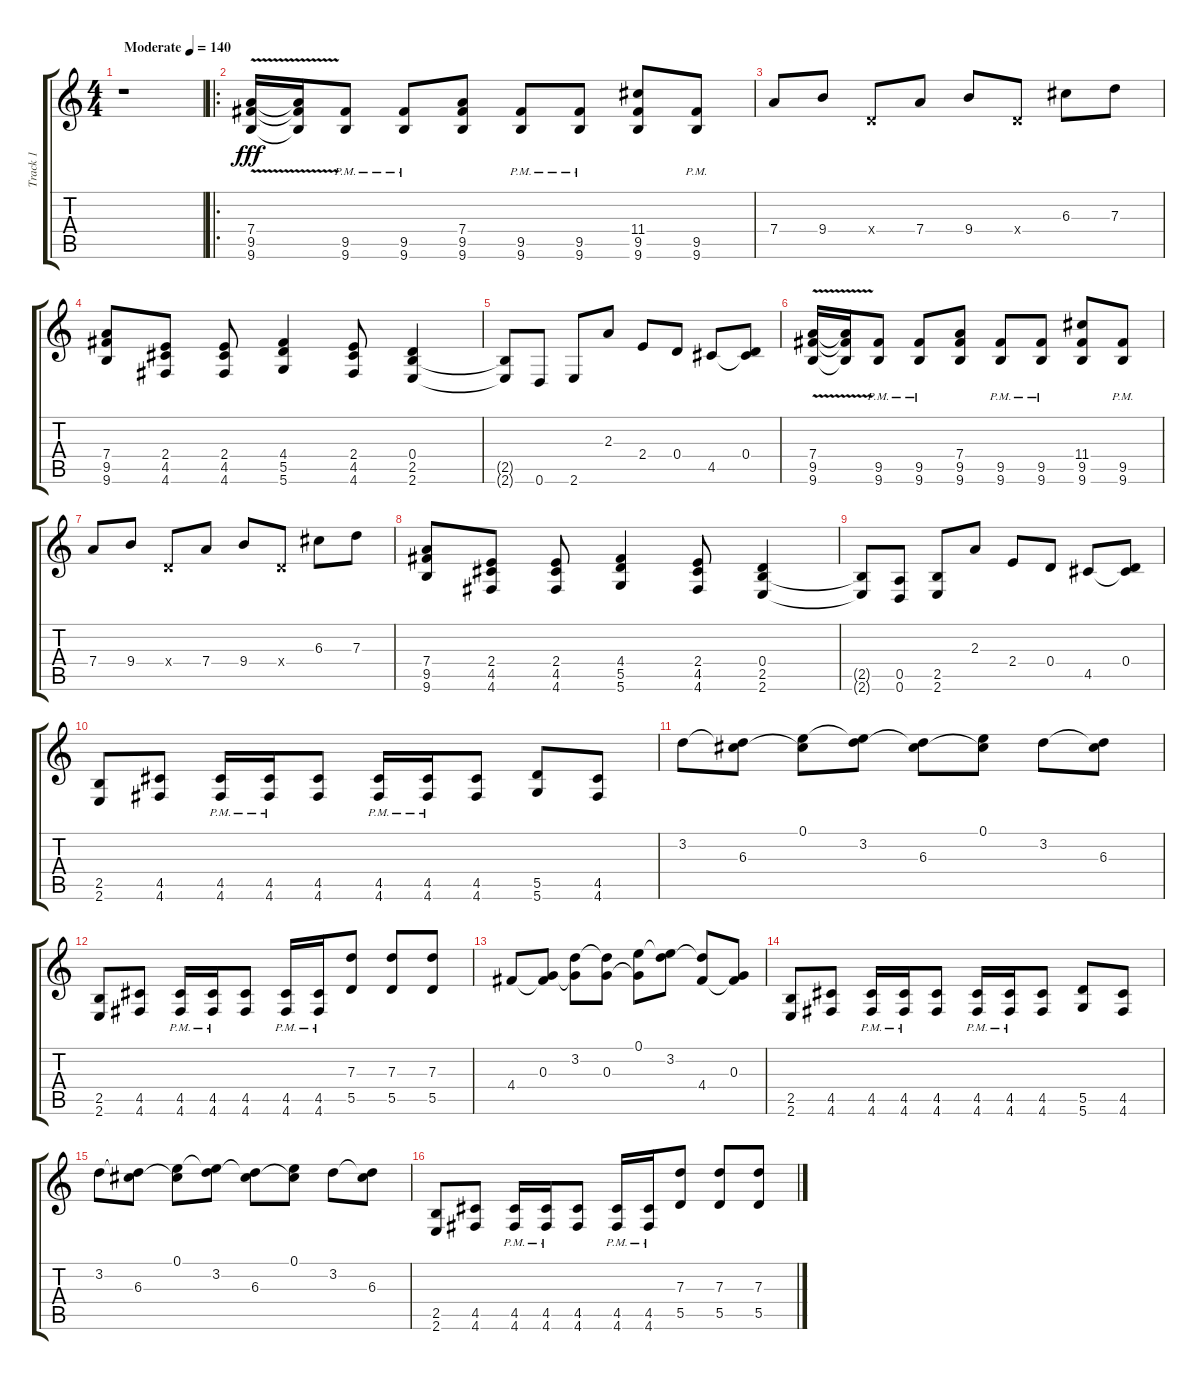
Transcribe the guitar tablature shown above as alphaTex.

\track ("Track 1" "Track 1") {instrument distortionguitar}
\staff {score tabs}
\tuning (E4 B3 G3 D3 A2 D2) {hide}
\ts (4 4)
\tempo (140 "Moderate")
\clef g2
\ks c
r.1{dy fff instrument distortionguitar} |
\ro
(7.4 9.5 9.6{v}).16 (7.4{t} 9.5{t} 9.6{t}).16 (9.5{pm} 9.6{pm}).8 (9.5{pm} 9.6{pm}).8 (7.4 9.5 9.6).8 (9.5{pm} 9.6{pm}).8 (9.5{pm} 9.6{pm}).8 (11.4 9.5 9.6).8 (9.5{pm} 9.6{pm}).8 |
7.4.8 9.4.8 0.4{x}.8 7.4.8 9.4.8 0.4{x}.8 6.3.8 7.3.8 |
(7.4 9.5 9.6).8 (2.4 4.5 4.6).8 (2.4 4.5 4.6).8 (4.4 5.5 5.6).4 (2.4 4.5 4.6).8 (0.4 2.5 2.6).4 |
(2.5{t} 2.6{t}).8 0.6.8 2.6.8 2.3.8 2.4.8 0.4.8 4.5.8 (0.4 4.5{t}).8 |
(7.4 9.5 9.6{v}).16 (7.4{t} 9.5{t} 9.6{t}).16 (9.5{pm} 9.6{pm}).8 (9.5{pm} 9.6{pm}).8 (7.4 9.5 9.6).8 (9.5{pm} 9.6{pm}).8 (9.5{pm} 9.6{pm}).8 (11.4 9.5 9.6).8 (9.5{pm} 9.6{pm}).8 |
7.4.8 9.4.8 0.4{x}.8 7.4.8 9.4.8 0.4{x}.8 6.3.8 7.3.8 |
(7.4 9.5 9.6).8 (2.4 4.5 4.6).8 (2.4 4.5 4.6).8 (4.4 5.5 5.6).4 (2.4 4.5 4.6).8 (0.4 2.5 2.6).4 |
(2.5{t} 2.6{t}).8 (0.5 0.6).8 (2.5 2.6).8 2.3.8 2.4.8 0.4.8 4.5.8 (0.4 4.5{t}).8 |
(2.5 2.6).8 (4.5 4.6).8 (4.5{pm} 4.6{pm}).16 (4.5{pm} 4.6{pm}).16 (4.5 4.6).8 (4.5{pm} 4.6{pm}).16 (4.5{pm} 4.6{pm}).16 (4.5 4.6).8 (5.5 5.6).8 (4.5 4.6).8 |
3.2.8 (3.2{t} 6.3).8 (0.1 6.3{t}).8 (0.1{t} 3.2).8 (3.2{t} 6.3).8 (0.1 6.3{t}).8 3.2.8 (3.2{t} 6.3).8 |
(2.5 2.6).8 (4.5 4.6).8 (4.5{pm} 4.6{pm}).16 (4.5{pm} 4.6{pm}).16 (4.5 4.6).8 (4.5{pm} 4.6{pm}).16 (4.5{pm} 4.6{pm}).16 (7.3 5.5).8 (7.3 5.5).8 (7.3 5.5).8 |
4.4.8 (0.3 4.4{t}).8 (3.2 0.3{t}).8 (3.2{t} 0.3).8 (0.1 0.3{t}).8 (0.1{t} 3.2).8 (3.2{t} 4.4).8 (0.3 4.4{t}).8 |
(2.5 2.6).8 (4.5 4.6).8 (4.5{pm} 4.6{pm}).16 (4.5{pm} 4.6{pm}).16 (4.5 4.6).8 (4.5{pm} 4.6{pm}).16 (4.5{pm} 4.6{pm}).16 (4.5 4.6).8 (5.5 5.6).8 (4.5 4.6).8 |
3.2.8 (3.2{t} 6.3).8 (0.1 6.3{t}).8 (0.1{t} 3.2).8 (3.2{t} 6.3).8 (0.1 6.3{t}).8 3.2.8 (3.2{t} 6.3).8 |
(2.5 2.6).8 (4.5 4.6).8 (4.5{pm} 4.6{pm}).16 (4.5{pm} 4.6{pm}).16 (4.5 4.6).8 (4.5{pm} 4.6{pm}).16 (4.5{pm} 4.6{pm}).16 (7.3 5.5).8 (7.3 5.5).8 (7.3 5.5).8
